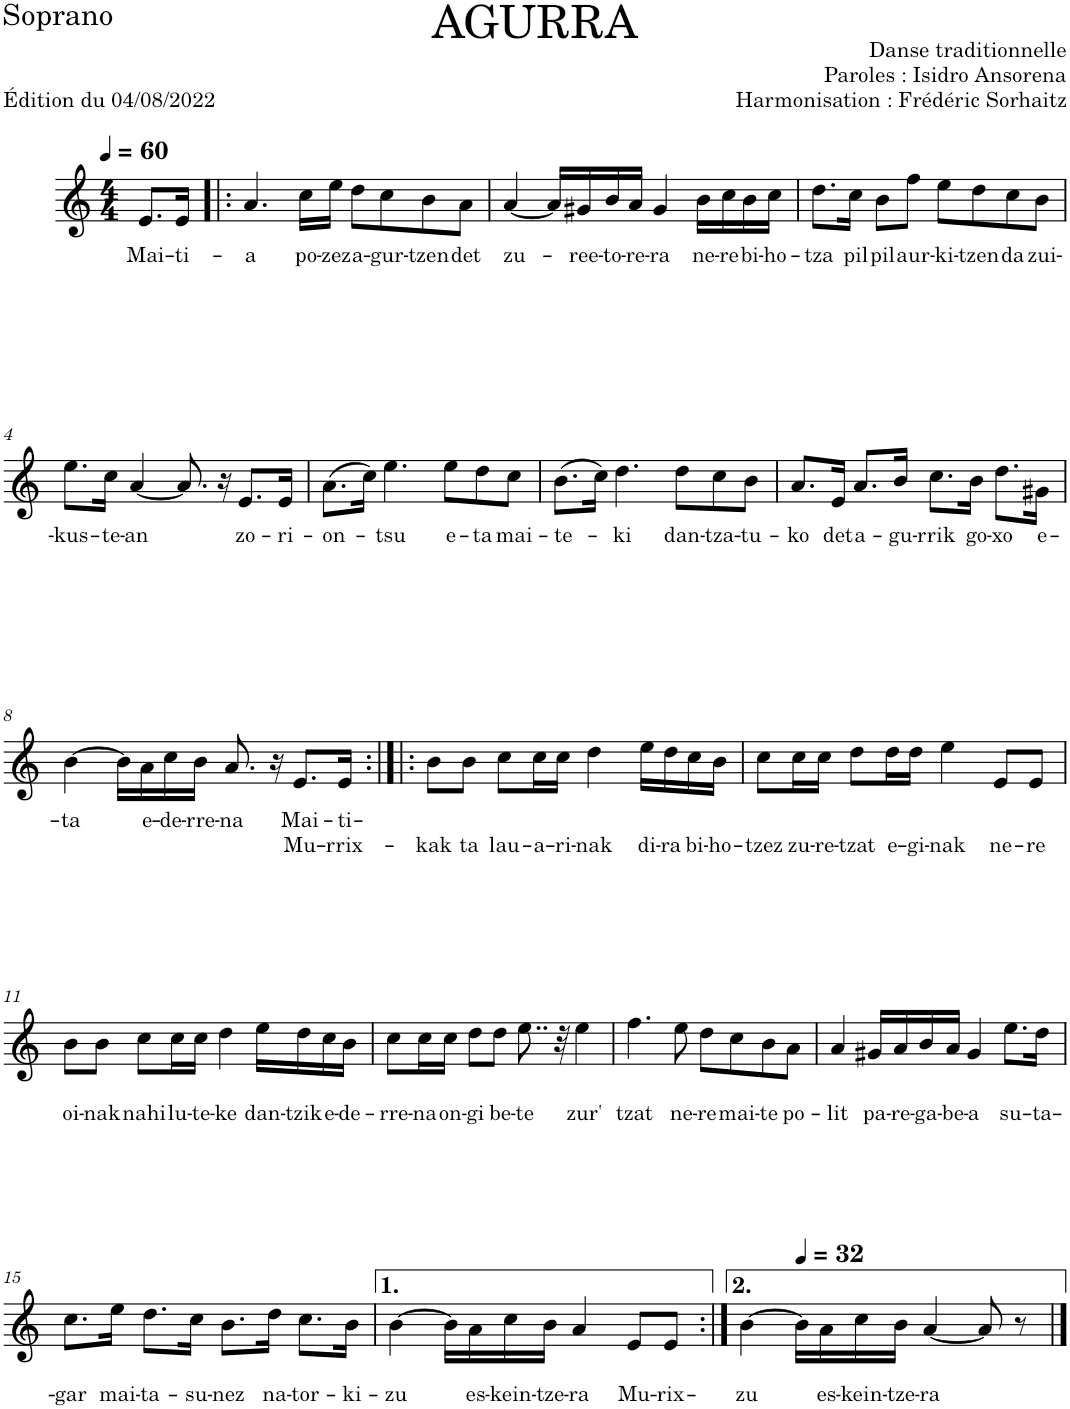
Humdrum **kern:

**kern	**text	**text
*part1	*part1	*part1
*staff1	*staff1	*staff1
*I"Soprano	*	*
*I'S.	*	*
*clefG2	*	*
*k[]	*	*
*M4/4	*	*
*MM60	*	*
=	=	=
!	!LO:LY:b	!
8.e/L	Mai-	.
!	!LO:LY:b	!
16e/Jk	-ti-	.
=1!|:	=1!|:	=1!|:
!	!LO:LY:b	!
4.a/	-a	.
!	!LO:LY:b	!
16cc\LL	po-	.
!	!LO:LY:b	!
16ee\JJ	-zez	.
!	!LO:LY:b	!
8dd\L	a-	.
!	!LO:LY:b	!
8cc\	-gur-	.
!	!LO:LY:b	!
8b\	-tzen	.
!	!LO:LY:b	!
8a\J	det	.
=2	=2	=2
!	!LO:LY:b	!
[4a/	zu-	.
16a/LL]	.	.
!	!LO:LY:b	!
16g#X/	-ree-	.
!	!LO:LY:b	!
16b/	-to-	.
!	!LO:LY:b	!
16a/JJ	-re-	.
!	!LO:LY:b	!
4g#/	-ra	.
!	!LO:LY:b	!
16b\LL	ne-	.
!	!LO:LY:b	!
16cc\	-re	.
!	!LO:LY:b	!
16b\	bi-	.
!	!LO:LY:b	!
16cc\JJ	-ho-	.
=3	=3	=3
!	!LO:LY:b	!
8.dd\L	-tza	.
!	!LO:LY:b	!
16cc\Jk	pil	.
!	!LO:LY:b	!
8b\L	pil	.
!	!LO:LY:b	!
8ff\J	aur-	.
!	!LO:LY:b	!
8ee\L	-ki-	.
!	!LO:LY:b	!
8dd\	-tzen	.
!	!LO:LY:b	!
8cc\	da	.
!	!LO:LY:b	!
8b\J	zui-	.
!!LO:LB:g=z
=4	=4	=4
!	!LO:LY:b	!
8.ee\L	-kus-	.
!	!LO:LY:b	!
16cc\Jk	-te-	.
!	!LO:LY:b	!
[4a/	-an	.
8.a/]	.	.
16r	.	.
!	!LO:LY:b	!
8.e/L	zo-	.
!	!LO:LY:b	!
16e/Jk	-ri-	.
=5	=5	=5
!	!LO:LY:b	!
(8.a\L	-on-	.
16cc\Jk)	.	.
!	!LO:LY:b	!
4.ee\	-tsu	.
!	!LO:LY:b	!
8ee\L	e-	.
!	!LO:LY:b	!
8dd\	-ta	.
!	!LO:LY:b	!
8cc\J	mai-	.
=6	=6	=6
!	!LO:LY:b	!
(8.b\L	-te-	.
16cc\Jk)	.	.
!	!LO:LY:b	!
4.dd\	-ki	.
!	!LO:LY:b	!
8dd\L	dan-	.
!	!LO:LY:b	!
8cc\	-tza-	.
!	!LO:LY:b	!
8b\J	-tu-	.
=7	=7	=7
!	!LO:LY:b	!
8.a/L	-ko	.
!	!LO:LY:b	!
16e/Jk	det	.
!	!LO:LY:b	!
8.a/L	a-	.
!	!LO:LY:b	!
16b/Jk	-gu-	.
!	!LO:LY:b	!
8.cc\L	-rrik	.
!	!LO:LY:b	!
16b\Jk	go-	.
!	!LO:LY:b	!
8.dd\L	-xo	.
!	!LO:LY:b	!
16g#X\Jk	e-	.
!!LO:LB:g=z
=8	=8	=8
!	!LO:LY:b	!
[4b\	-ta	.
16b\LL]	.	.
!	!LO:LY:b	!
16a\	e-	.
!	!LO:LY:b	!
16cc\	-de-	.
!	!LO:LY:b	!
16b\JJ	-rre-	.
!	!LO:LY:b	!
8.a/	-na	.
16r	.	.
!	!LO:LY:b	!LO:LY:b
8.e/L	Mai-	Mu-
!	!LO:LY:b	!LO:LY:b
16e/Jk	-ti-	-rrix-
=9:|!|:	=9:|!|:	=9:|!|:
!	!	!LO:LY:b
8b\L	.	-kak
!	!	!LO:LY:b
8b\J	.	ta
!	!	!LO:LY:b
8cc\L	.	lau-
!	!	!LO:LY:b
16cc\L	.	-a-
!	!	!LO:LY:b
16cc\JJ	.	-ri-
!	!	!LO:LY:b
4dd\	.	-nak
!	!	!LO:LY:b
16ee\LL	.	di-
!	!	!LO:LY:b
16dd\	.	-ra
!	!	!LO:LY:b
16cc\	.	bi-
!	!	!LO:LY:b
16b\JJ	.	-ho-
=10	=10	=10
!	!	!LO:LY:b
8cc\L	.	-tzez
!	!	!LO:LY:b
16cc\L	.	zu-
!	!	!LO:LY:b
16cc\JJ	.	-re-
!	!	!LO:LY:b
8dd\L	.	-tzat
!	!	!LO:LY:b
16dd\L	.	e-
!	!	!LO:LY:b
16dd\JJ	.	-gi-
!	!	!LO:LY:b
4ee\	.	-nak
!	!	!LO:LY:b
8e/L	.	ne-
!	!	!LO:LY:b
8e/J	.	-re
!!LO:LB:g=z
=11	=11	=11
!	!	!LO:LY:b
8b\L	.	oi-
!	!	!LO:LY:b
8b\J	.	-nak
!	!	!LO:LY:b
8cc\L	.	nahi
!	!	!LO:LY:b
16cc\L	.	lu-
!	!	!LO:LY:b
16cc\JJ	.	-te-
!	!	!LO:LY:b
4dd\	.	-ke
!	!	!LO:LY:b
16ee\LL	.	dan-
!	!	!LO:LY:b
16dd\	.	-tzik
!	!	!LO:LY:b
16cc\	.	e-
!	!	!LO:LY:b
16b\JJ	.	-de-
=12	=12	=12
!	!	!LO:LY:b
8cc\L	.	-rre-
!	!	!LO:LY:b
16cc\L	.	-na
!	!	!LO:LY:b
16cc\JJ	.	on-
!	!	!LO:LY:b
8dd\L	.	-gi
!	!	!LO:LY:b
8dd\J	.	be-
!	!	!LO:LY:b
8..ee\	.	-te
32r	.	.
!	!	!LO:LY:b
4ee\	.	zur'
=13	=13	=13
!	!	!LO:LY:b
4.ff\	.	-tzat
!	!	!LO:LY:b
8ee\	.	ne-
!	!	!LO:LY:b
8dd\L	.	-re
!	!	!LO:LY:b
8cc\	.	mai-
!	!	!LO:LY:b
8b\	.	-te
!	!	!LO:LY:b
8a\J	.	po-
=14	=14	=14
!	!	!LO:LY:b
4a/	.	-lit
!	!	!LO:LY:b
16g#X/LL	.	pa-
!	!	!LO:LY:b
16a/	.	-re-
!	!	!LO:LY:b
16b/	.	-ga-
!	!	!LO:LY:b
16a/JJ	.	-be-
!	!	!LO:LY:b
4g#/	.	-a
!	!	!LO:LY:b
8.ee\L	.	su-
!	!	!LO:LY:b
16dd\Jk	.	-ta-
!!LO:LB:g=z
=15	=15	=15
!	!	!LO:LY:b
8.cc\L	.	-gar
!	!	!LO:LY:b
16ee\Jk	.	mai-
!	!	!LO:LY:b
8.dd\L	.	-ta-
!	!	!LO:LY:b
16cc\Jk	.	-su-
!	!	!LO:LY:b
8.b\L	.	-nez
!	!	!LO:LY:b
16dd\Jk	.	na-
!	!	!LO:LY:b
8.cc\L	.	-tor-
!	!	!LO:LY:b
16b\Jk	.	-ki-
=16	=16	=16
!	!	!LO:LY:b
[4b\	.	-zu
16b\LL]	.	.
!	!	!LO:LY:b
16a\	.	es-
!	!	!LO:LY:b
16cc\	.	-kein-
!	!	!LO:LY:b
16b\JJ	.	-tze-
!	!	!LO:LY:b
4a/	.	-ra
!	!	!LO:LY:b
8e/L	.	Mu-
!	!	!LO:LY:b
8e/J	.	-rix-
=17:|!	=17:|!	=17:|!
!	!	!LO:LY:b
[4b\	.	-zu
*MM32	*	*
16b\LL]	.	.
!	!	!LO:LY:b
16a\	.	es-
!	!	!LO:LY:b
16cc\	.	-kein-
!	!	!LO:LY:b
16b\JJ	.	-tze-
!	!	!LO:LY:b
[4a/	.	-ra
8a/]	.	.
8r	.	.
==	==	==
*-	*-	*-
